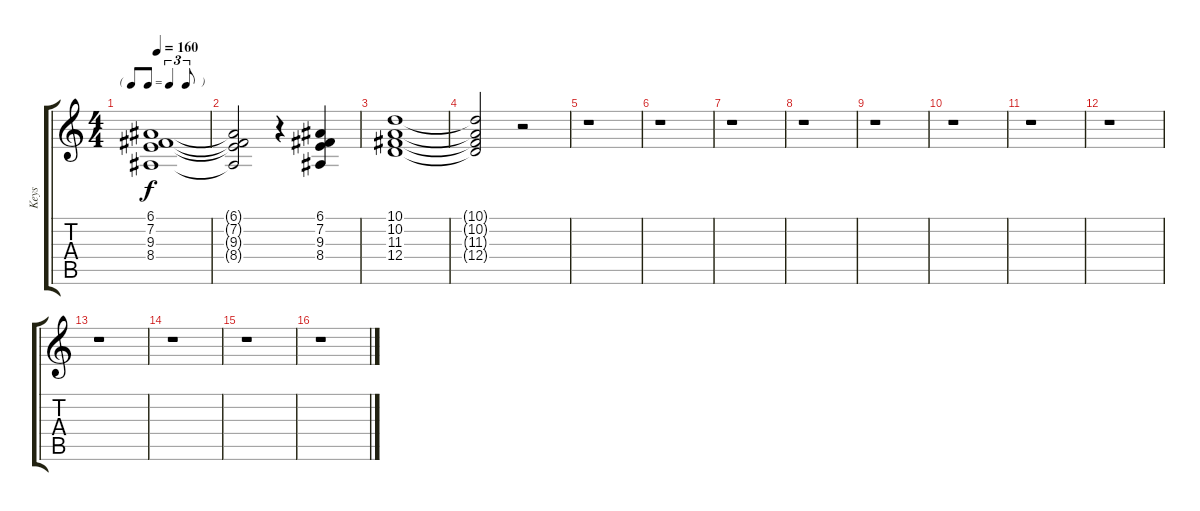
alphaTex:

\track ("Keys" "Keys") {instrument synthstrings1}
\staff {score tabs}
\tuning (E4 B3 G3 D3 A2 E2) {hide}
\ts (4 4)
\tf triplet8th
\tempo 160
\clef g2
\ks c
(6.1 7.2 9.3 8.4).1{dy f} |
(6.1{t} 7.2{t} 9.3{t} 8.4{t}).2 r.4 (6.1 7.2 9.3 8.4).4 |
(10.1 10.2 11.3 12.4).1 |
(10.1{t} 10.2{t} 11.3{t} 12.4{t}).2 r.2 |
r.1 |
r.1 |
r.1 |
r.1 |
r.1 |
r.1 |
r.1 |
r.1 |
r.1 |
r.1 |
r.1 |
r.1
